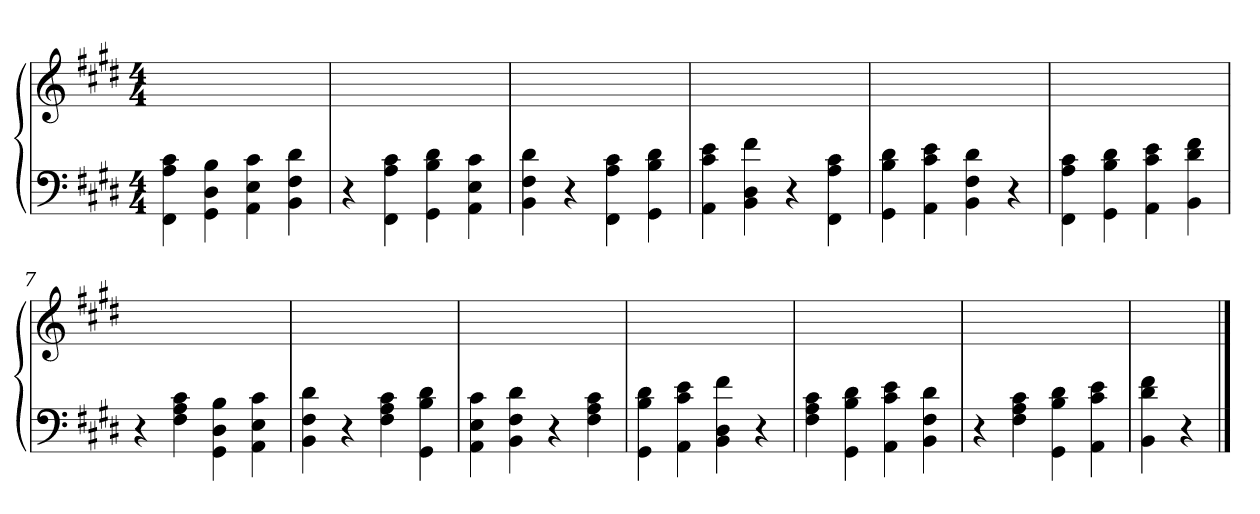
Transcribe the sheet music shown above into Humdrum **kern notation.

**kern	**kern
*part2	*part1
*staff2	*staff1
*clefF4	*clefG2
*k[f#c#g#d#]	*k[f#c#g#d#]
*E:	*E:
*M4/4	*M4/4
*MM60	*MM60
=1	=1
4FF# 4A 4c#	1ryy
4GG# 4D# 4B	.
4AA 4E 4c#	.
4BB 4F# 4d#	.
=2	=2
4r	1ryy
4FF# 4A 4c#	.
4GG# 4B 4d#	.
4AA 4E 4c#	.
=3	=3
4BB 4F# 4d#	1ryy
4r	.
4FF# 4A 4c#	.
4GG# 4B 4d#	.
=4	=4
4AA 4c# 4e	1ryy
4BB 4D# 4f#	.
4r	.
4FF# 4A 4c#	.
=5	=5
4GG# 4B 4d#	1ryy
4AA 4c# 4e	.
4BB 4F# 4d#	.
4r	.
=6	=6
4FF# 4A 4c#	1ryy
4GG# 4B 4d#	.
4AA 4c# 4e	.
4BB 4d# 4f#	.
=7	=7
4r	1ryy
4F# 4A 4c#	.
4GG# 4D# 4B	.
4AA 4E 4c#	.
=8	=8
4BB 4F# 4d#	1ryy
4r	.
4F# 4A 4c#	.
4GG# 4B 4d#	.
=9	=9
4AA 4E 4c#	1ryy
4BB 4F# 4d#	.
4r	.
4F# 4A 4c#	.
=10	=10
4GG# 4B 4d#	1ryy
4AA 4c# 4e	.
4BB 4D# 4f#	.
4r	.
=11	=11
4F# 4A 4c#	1ryy
4GG# 4B 4d#	.
4AA 4c# 4e	.
4BB 4F# 4d#	.
=12	=12
4r	1ryy
4F# 4A 4c#	.
4GG# 4B 4d#	.
4AA 4c# 4e	.
=13	=13
4BB 4d# 4f#	2ryy
4r	.
==	==
*-	*-
